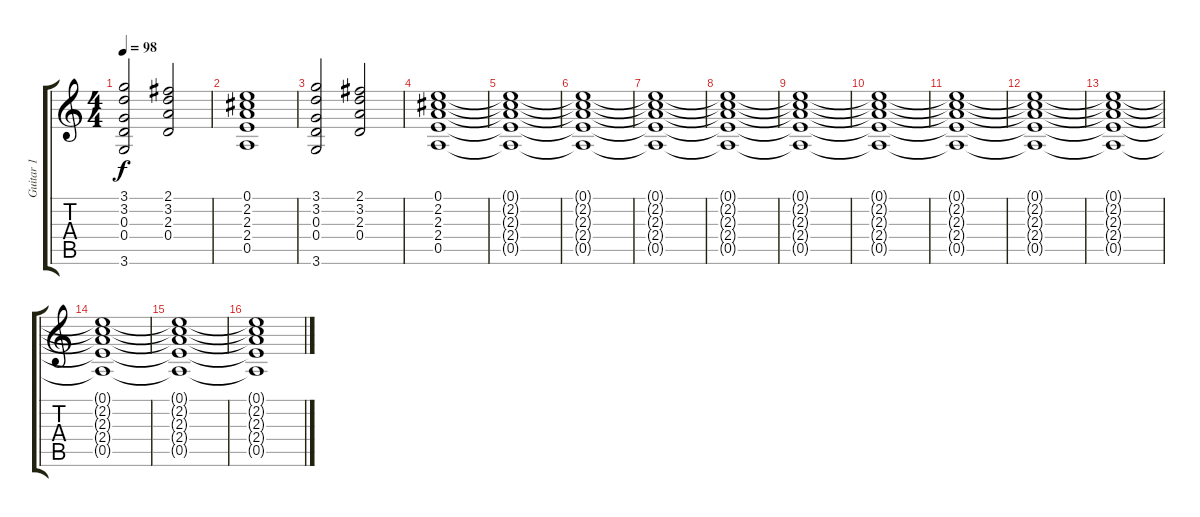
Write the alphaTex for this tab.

\track ("Guitar 1" "Guitar 1") {instrument electricguitarjazz}
\staff {score tabs}
\tuning (E4 B3 G3 D3 A2 E2) {hide}
\ts (4 4)
\tempo 98
\clef g2
\ks c
(3.1 3.2 0.3 0.4 3.6).2{dy f instrument electricguitarjazz} (2.1 3.2 2.3 0.4).2 |
(0.1 2.2 2.3 2.4 0.5).1 |
(3.1 3.2 0.3 0.4 3.6).2 (2.1 3.2 2.3 0.4).2 |
(0.1 2.2 2.3 2.4 0.5).1 |
(0.1{t} 2.2{t} 2.3{t} 2.4{t} 0.5{t}).1 |
(0.1{t} 2.2{t} 2.3{t} 2.4{t} 0.5{t}).1 |
(0.1{t} 2.2{t} 2.3{t} 2.4{t} 0.5{t}).1 |
(0.1{t} 2.2{t} 2.3{t} 2.4{t} 0.5{t}).1 |
(0.1{t} 2.2{t} 2.3{t} 2.4{t} 0.5{t}).1 |
(0.1{t} 2.2{t} 2.3{t} 2.4{t} 0.5{t}).1 |
(0.1{t} 2.2{t} 2.3{t} 2.4{t} 0.5{t}).1 |
(0.1{t} 2.2{t} 2.3{t} 2.4{t} 0.5{t}).1 |
(0.1{t} 2.2{t} 2.3{t} 2.4{t} 0.5{t}).1 |
(0.1{t} 2.2{t} 2.3{t} 2.4{t} 0.5{t}).1 |
(0.1{t} 2.2{t} 2.3{t} 2.4{t} 0.5{t}).1 |
(0.1{t} 2.2{t} 2.3{t} 2.4{t} 0.5{t}).1
